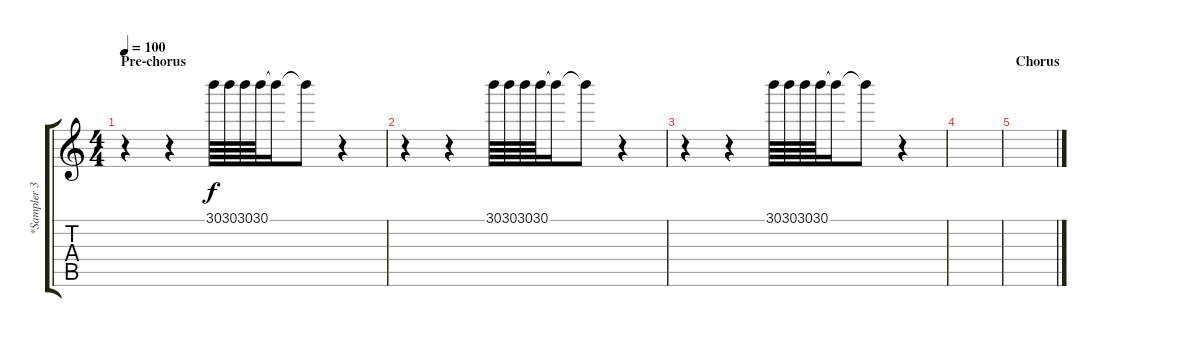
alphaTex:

\track ("*Sampler 3  (Mr.Hahn)" "*Sampler 3") {instrument pad3polysynth}
\staff {score tabs}
\tuning (F4 B3 G3 D3 A2 E2) {hide}
\ts (4 4)
\section ("" "Pre-chorus")
\tempo 100
\clef g2
\ks c
r.4{dy f} r.4 30.1.64 30.1.64 30.1.64 30.1.64 30.1{t}.16 30.1{t}.8 r.4 |
r.4 r.4 30.1.64 30.1.64 30.1.64 30.1.64 30.1{t}.16 30.1{t}.8 r.4 |
r.4 r.4 30.1.64 30.1.64 30.1.64 30.1.64 30.1{t}.16 30.1{t}.8 r.4 |
|
\section ("" "Chorus")
